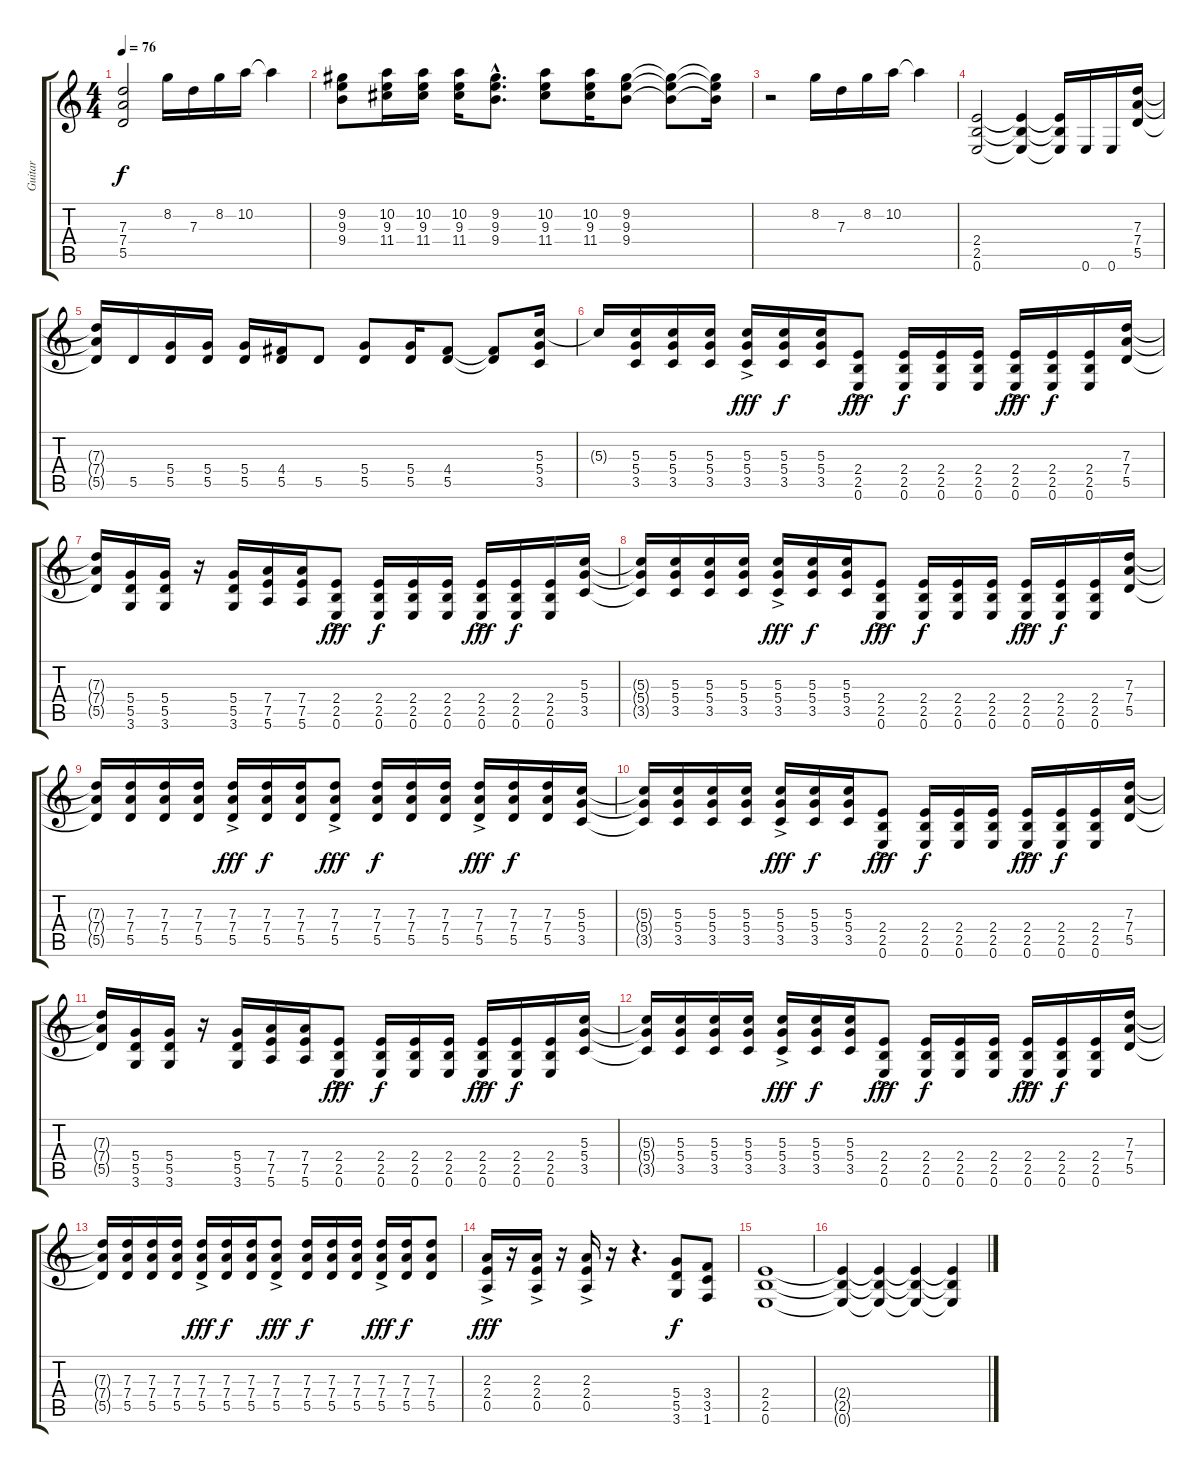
\track ("Guitar" "Guitar") {instrument distortionguitar}
\staff {score tabs}
\tuning (E4 B3 G3 D3 A2 E2) {hide}
\ts (4 4)
\tempo 76
\clef g2
\ks c
(7.3{t} 7.4{t} 5.5{t}).2{dy f} 8.2.16 7.3.16 8.2.16 10.2.16 10.2{t}.4 |
(9.2 9.3 9.4).8{volume 8} (10.2 9.3 11.4).16 (10.2 9.3 11.4).16 (10.2 9.3 11.4).16 (9.2{hac} 9.3{hac} 9.4{hac}).8{d} (10.2 9.3 11.4).8 (10.2 9.3 11.4).16 (9.2 9.3 9.4).8 (9.2{t} 9.3{t} 9.4{t}).8 (9.2{t} 9.3{t} 9.4{t}).16 |
r.2{volume 10} 8.2.16 7.3.16 8.2.16 10.2.16 10.2{t}.4 |
(2.4 2.5 0.6).2 (2.4{t} 2.5{t} 0.6{t}).4 (2.4{t} 2.5{t} 0.6{t}).16 0.6.16 0.6.16 (7.3 7.4 5.5).16 |
(7.3{t} 7.4{t} 5.5{t}).16{volume 10} 5.5.16 (5.4 5.5).16 (5.4 5.5).16 (5.4 5.5).16 (4.4 5.5).16 5.5.8 (5.4 5.5).8 (5.4 5.5).16 (4.4 5.5).8 (4.4{t} 5.5{t}).8 (5.3 5.4 3.5).16 |
5.3{t}.16 (5.3 5.4 3.5).16 (5.3 5.4 3.5).16 (5.3 5.4 3.5).16 (5.3{ac} 5.4{ac} 3.5{ac}).16{dy fff} (5.3 5.4 3.5).16{dy f} (5.3 5.4 3.5).16 (2.4{ac} 2.5{ac} 0.6{ac}).8{dy fff} (2.4 2.5 0.6).16{dy f} (2.4 2.5 0.6).16 (2.4 2.5 0.6).16 (2.4{ac} 2.5{ac} 0.6{ac}).16{dy fff} (2.4 2.5 0.6).16{dy f} (2.4 2.5 0.6).16 (7.3 7.4 5.5).16 |
(7.3{t} 7.4{t} 5.5{t}).16 (5.4 5.5 3.6).16 (5.4 5.5 3.6).16 r.16 (5.4 5.5 3.6).16 (7.4 7.5 5.6).16 (7.4 7.5 5.6).16 (2.4{ac} 2.5{ac} 0.6{ac}).8{dy fff} (2.4 2.5 0.6).16{dy f} (2.4 2.5 0.6).16 (2.4 2.5 0.6).16 (2.4{ac} 2.5{ac} 0.6{ac}).16{dy fff} (2.4 2.5 0.6).16{dy f} (2.4 2.5 0.6).16 (5.3 5.4 3.5).16 |
(5.3{t} 5.4{t} 3.5{t}).16 (5.3 5.4 3.5).16 (5.3 5.4 3.5).16 (5.3 5.4 3.5).16 (5.3{ac} 5.4{ac} 3.5{ac}).16{dy fff} (5.3 5.4 3.5).16{dy f} (5.3 5.4 3.5).16 (2.4{ac} 2.5{ac} 0.6{ac}).8{dy fff} (2.4 2.5 0.6).16{dy f} (2.4 2.5 0.6).16 (2.4 2.5 0.6).16 (2.4{ac} 2.5{ac} 0.6{ac}).16{dy fff} (2.4 2.5 0.6).16{dy f} (2.4 2.5 0.6).16 (7.3 7.4 5.5).16 |
(7.3{t} 7.4{t} 5.5{t}).16 (7.3 7.4 5.5).16 (7.3 7.4 5.5).16 (7.3 7.4 5.5).16 (7.3{ac} 7.4{ac} 5.5{ac}).16{dy fff} (7.3 7.4 5.5).16{dy f} (7.3 7.4 5.5).16 (7.3{ac} 7.4{ac} 5.5{ac}).8{dy fff} (7.3 7.4 5.5).16{dy f} (7.3 7.4 5.5).16 (7.3 7.4 5.5).16 (7.3{ac} 7.4{ac} 5.5{ac}).16{dy fff} (7.3 7.4 5.5).16{dy f} (7.3 7.4 5.5).16 (5.3 5.4 3.5).16 |
(5.3{t} 5.4{t} 3.5{t}).16 (5.3 5.4 3.5).16 (5.3 5.4 3.5).16 (5.3 5.4 3.5).16 (5.3{ac} 5.4{ac} 3.5{ac}).16{dy fff} (5.3 5.4 3.5).16{dy f} (5.3 5.4 3.5).16 (2.4{ac} 2.5{ac} 0.6{ac}).8{dy fff} (2.4 2.5 0.6).16{dy f} (2.4 2.5 0.6).16 (2.4 2.5 0.6).16 (2.4{ac} 2.5{ac} 0.6{ac}).16{dy fff} (2.4 2.5 0.6).16{dy f} (2.4 2.5 0.6).16 (7.3 7.4 5.5).16 |
(7.3{t} 7.4{t} 5.5{t}).16 (5.4 5.5 3.6).16 (5.4 5.5 3.6).16 r.16 (5.4 5.5 3.6).16 (7.4 7.5 5.6).16 (7.4 7.5 5.6).16 (2.4{ac} 2.5{ac} 0.6{ac}).8{dy fff} (2.4 2.5 0.6).16{dy f} (2.4 2.5 0.6).16 (2.4 2.5 0.6).16 (2.4{ac} 2.5{ac} 0.6{ac}).16{dy fff} (2.4 2.5 0.6).16{dy f} (2.4 2.5 0.6).16 (5.3 5.4 3.5).16 |
(5.3{t} 5.4{t} 3.5{t}).16 (5.3 5.4 3.5).16 (5.3 5.4 3.5).16 (5.3 5.4 3.5).16 (5.3{ac} 5.4{ac} 3.5{ac}).16{dy fff} (5.3 5.4 3.5).16{dy f} (5.3 5.4 3.5).16 (2.4{ac} 2.5{ac} 0.6{ac}).8{dy fff} (2.4 2.5 0.6).16{dy f} (2.4 2.5 0.6).16 (2.4 2.5 0.6).16 (2.4{ac} 2.5{ac} 0.6{ac}).16{dy fff} (2.4 2.5 0.6).16{dy f} (2.4 2.5 0.6).16 (7.3 7.4 5.5).16 |
(7.3{t} 7.4{t} 5.5{t}).16 (7.3 7.4 5.5).16 (7.3 7.4 5.5).16 (7.3 7.4 5.5).16 (7.3{ac} 7.4{ac} 5.5{ac}).16{dy fff} (7.3 7.4 5.5).16{dy f} (7.3 7.4 5.5).16 (7.3{ac} 7.4{ac} 5.5{ac}).8{dy fff} (7.3 7.4 5.5).16{dy f} (7.3 7.4 5.5).16 (7.3 7.4 5.5).16 (7.3{ac} 7.4{ac} 5.5{ac}).16{dy fff} (7.3 7.4 5.5).16{dy f} (7.3 7.4 5.5).8 |
(2.3{ac} 2.4{ac} 0.5{ac}).16{dy fff} r.16 (2.3{ac} 2.4{ac} 0.5{ac}).16 r.16 (2.3{ac} 2.4{ac} 0.5{ac}).16 r.16 r.4{d} (5.4 5.5 3.6).8{dy f} (3.4 3.5 1.6).8 |
(2.4 2.5 0.6).1 |
(2.4{t} 2.5{t} 0.6{t}).4{volume 9} (2.4{t} 2.5{t} 0.6{t}).4{volume 7} (2.4{t} 2.5{t} 0.6{t}).4{volume 5} (2.4{t} 2.5{t} 0.6{t}).4{volume 4}
